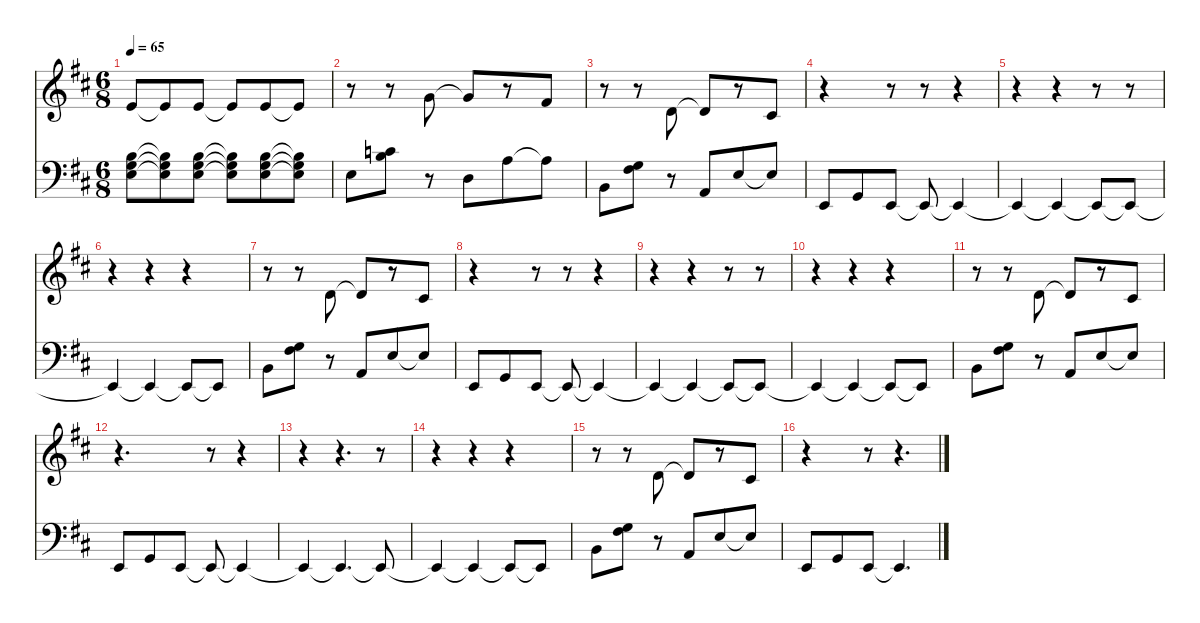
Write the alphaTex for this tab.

\hideDynamics
\bracketExtendMode nobrackets
\singleTrackTrackNamePolicy hidden
\multiTrackTrackNamePolicy hidden
\firstSystemTrackNameMode fullname
\firstSystemTrackNameOrientation horizontal
\otherSystemsTrackNameOrientation horizontal
\track ("Electric Piano" "el.pno.") {instrument electricpiano1}
\staff {score}
\tuning (E4 B3 G3 D3 A2 E2)
\ts (6 8)
\tempo 65
\clef g2
\ks bminor
0.1{acc forcenatural}.8{dy ff beam Up} 0.1{t acc forcenatural}.8{beam Up} 0.1{acc forcenatural}.8{beam Up} 0.1{t acc forcenatural}.8{beam Up} 0.1{acc forcenatural}.8{beam Up} 0.1{t acc forcenatural}.8{beam Up} |
r.8{beam Down} r.8{beam Down} 3.1{acc forcenatural}.8{beam Up} 3.1{t acc forcenatural}.8{beam Up} r.8{beam Up} 2.1{acc #}.8{beam Up} |
r.8{beam Down} r.8{beam Down} 3.2{acc forcenatural}.8{beam Up} 3.2{t acc forcenatural}.8{beam Up} r.8{beam Up} 2.2{acc #}.8{beam Up} |
r.4{beam Down} r.8{beam Down} r.8{beam Down} r.4{beam Down} |
r.4{beam Down} r.4{beam Down} r.8{beam Down} r.8{beam Down} |
r.4{beam Down} r.4{beam Down} r.4{beam Down} |
r.8{beam Down} r.8{beam Down} 3.2{acc forcenatural}.8{beam Up} 3.2{t acc forcenatural}.8{beam Up} r.8{beam Up} 2.2{acc #}.8{beam Up} |
r.4{beam Down} r.8{beam Down} r.8{beam Down} r.4{beam Down} |
r.4{beam Down} r.4{beam Down} r.8{beam Down} r.8{beam Down} |
r.4{beam Down} r.4{beam Down} r.4{beam Down} |
r.8{beam Down} r.8{beam Down} 3.2{acc forcenatural}.8{beam Up} 3.2{t acc forcenatural}.8{beam Up} r.8{beam Up} 2.2{acc #}.8{beam Up} |
r.4{d beam Down} r.8{beam Down} r.4{beam Down} |
r.4{beam Down} r.4{d beam Down} r.8{beam Down} |
r.4{beam Down} r.4{beam Down} r.4{beam Down} |
r.8{beam Down} r.8{beam Down} 3.2{acc forcenatural}.8{beam Up} 3.2{t acc forcenatural}.8{beam Up} r.8{beam Up} 2.2{acc #}.8{beam Up} |
r.4{beam Down} r.8{beam Down} r.4{d beam Down}
\staff {score}
\tuning (G2 D2 A1 E1 B0)
\clef f4
\ottava regular
\simile none
\ks bminor
(19.3{acc forcenatural} 17.2{acc forcenatural} 16.1{acc forcenatural}).8{dy ff beam Down} (19.3{t acc forcenatural} 17.2{t acc forcenatural} 16.1{t acc forcenatural}).8{beam Down} (19.3{acc forcenatural} 17.2{acc forcenatural} 16.1{acc forcenatural}).8{beam Down} (19.3{t acc forcenatural} 17.2{t acc forcenatural} 16.1{t acc forcenatural}).8{beam Down} (19.3{acc forcenatural} 17.2{acc forcenatural} 16.1{acc forcenatural}).8{beam Down} (19.3{t acc forcenatural} 17.2{t acc forcenatural} 16.1{t acc forcenatural}).8{beam Down} |
19.3{acc forcenatural}.8{beam Down} (21.2{acc forcenatural} 17.1{acc forcenatural}).8{beam Down} r.8{beam Down} 12.2{acc forcenatural}.8{beam Down} 14.1{acc forcenatural}.8{beam Down} 14.1{t acc forcenatural}.8{beam Down} |
14.3{acc forcenatural}.8{beam Down} (16.2{acc #} 12.1{acc forcenatural}).8{beam Down} r.8{beam Down} 7.2{acc forcenatural}.8{beam Up} 9.1{acc forcenatural}.8{beam Up} 9.1{t acc forcenatural}.8{beam Up} |
7.3{acc forcenatural}.8{beam Up} 5.2{acc forcenatural}.8{beam Up} 2.2{acc forcenatural}.8{beam Up} 2.2{t acc forcenatural}.8{beam Up} 2.2{t acc forcenatural}.4{beam Up} |
2.2{t acc forcenatural}.4{beam Up} 2.2{t acc forcenatural}.4{beam Up} 2.2{t acc forcenatural}.8{beam Up} 2.2{t acc forcenatural}.8{beam Up} |
2.2{t acc forcenatural}.4{beam Up} 2.2{t acc forcenatural}.4{beam Up} 2.2{t acc forcenatural}.8{beam Up} 2.2{t acc forcenatural}.8{beam Up} |
9.2{acc forcenatural}.8{beam Down} (16.2{acc #} 12.1{acc forcenatural}).8{beam Down} r.8{beam Down} 7.2{acc forcenatural}.8{beam Up} 9.1{acc forcenatural}.8{beam Up} 9.1{t acc forcenatural}.8{beam Up} |
7.3{acc forcenatural}.8{beam Up} 5.2{acc forcenatural}.8{beam Up} 2.2{acc forcenatural}.8{beam Up} 2.2{t acc forcenatural}.8{beam Up} 2.2{t acc forcenatural}.4{beam Up} |
2.2{t acc forcenatural}.4{beam Up} 2.2{t acc forcenatural}.4{beam Up} 2.2{t acc forcenatural}.8{beam Up} 2.2{t acc forcenatural}.8{beam Up} |
2.2{t acc forcenatural}.4{beam Up} 2.2{t acc forcenatural}.4{beam Up} 2.2{t acc forcenatural}.8{beam Up} 2.2{t acc forcenatural}.8{beam Up} |
9.2{acc forcenatural}.8{beam Down} (16.2{acc #} 12.1{acc forcenatural}).8{beam Down} r.8{beam Down} 7.2{acc forcenatural}.8{beam Up} 9.1{acc forcenatural}.8{beam Up} 9.1{t acc forcenatural}.8{beam Up} |
7.3{acc forcenatural}.8{beam Up} 5.2{acc forcenatural}.8{beam Up} 2.2{acc forcenatural}.8{beam Up} 2.2{t acc forcenatural}.8{beam Up} 2.2{t acc forcenatural}.4{beam Up} |
2.2{t acc forcenatural}.4{beam Up} 2.2{t acc forcenatural}.4{d beam Up} 2.2{t acc forcenatural}.8{beam Up} |
2.2{t acc forcenatural}.4{beam Up} 2.2{t acc forcenatural}.4{beam Up} 2.2{t acc forcenatural}.8{beam Up} 2.2{t acc forcenatural}.8{beam Up} |
9.2{acc forcenatural}.8{beam Down} (16.2{acc #} 12.1{acc forcenatural}).8{beam Down} r.8{beam Down} 7.2{acc forcenatural}.8{beam Up} 9.1{acc forcenatural}.8{beam Up} 9.1{t acc forcenatural}.8{beam Up} |
7.3{acc forcenatural}.8{beam Up} 5.2{acc forcenatural}.8{beam Up} 2.2{acc forcenatural}.8{beam Up} 2.2{t acc forcenatural}.4{d beam Up}
